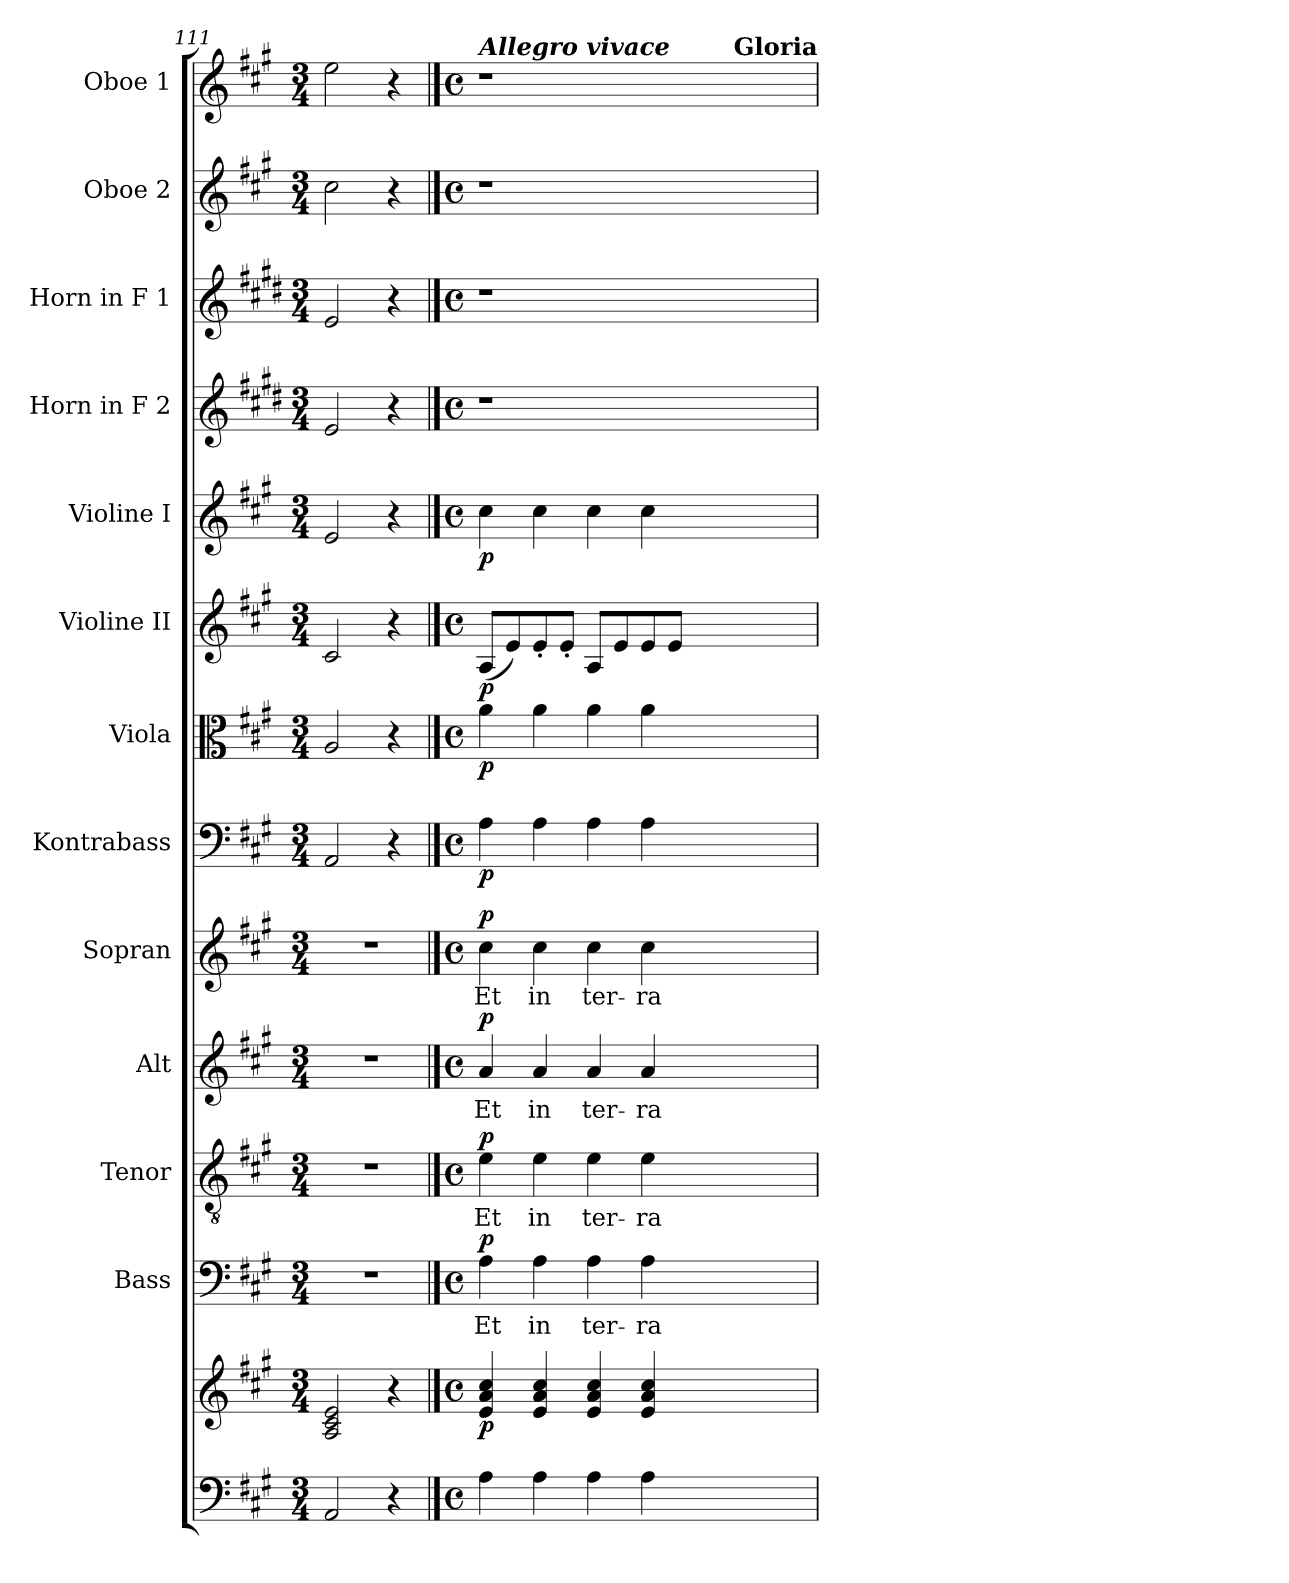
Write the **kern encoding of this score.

**kern	**kern	**dynam	**kern	**text	**dynam	**kern	**text	**dynam	**kern	**text	**dynam	**kern	**text	**dynam	**kern	**dynam	**kern	**dynam	**kern	**dynam	**kern	**dynam	**kern	**kern	**kern	**kern
*part13	*part13	*part13	*part12	*part12	*part12	*part11	*part11	*part11	*part10	*part10	*part10	*part9	*part9	*part9	*part8	*part8	*part7	*part7	*part6	*part6	*part5	*part5	*part4	*part3	*part2	*part1
*staff14	*staff13	*staff13/14	*staff12	*staff12	*staff12	*staff11	*staff11	*staff11	*staff10	*staff10	*staff10	*staff9	*staff9	*staff9	*staff8	*staff8	*staff7	*staff7	*staff6	*staff6	*staff5	*staff5	*staff4	*staff3	*staff2	*staff1
*	*	*	*I"Bass	*	*	*I"Tenor	*	*	*I"Alt	*	*	*I"Sopran	*	*	*I"Kontrabass	*	*I"Viola	*	*I"Violine II	*	*I"Violine I	*	*I"Horn in F 2	*I"Horn in F 1	*I"Oboe 2	*I"Oboe 1
*	*	*	*I'B.	*	*	*I'T.	*	*	*I'A.	*	*	*I'S.	*	*	*I'Kb.	*	*I'Vla.	*	*I'Vl. II	*	*I'Vl. I	*	*	*	*I'Ob.. 2	*I'Ob. 1
*clefF4	*clefG2	*	*clefF4	*	*	*clefGv2	*	*	*clefG2	*	*	*clefG2	*	*	*clefF4	*	*clefC3	*	*clefG2	*	*clefG2	*	*clefG2	*clefG2	*clefG2	*clefG2
*	*	*	*	*	*	*	*	*	*	*	*	*	*	*	*ITrd7c12	*	*	*	*	*	*	*	*ITrd4c7	*ITrd4c7	*	*
*k[f#c#g#]	*k[f#c#g#]	*	*k[f#c#g#]	*	*	*k[f#c#g#]	*	*	*k[f#c#g#]	*	*	*k[f#c#g#]	*	*	*k[f#c#g#]	*	*k[f#c#g#]	*	*k[f#c#g#]	*	*k[f#c#g#]	*	*k[f#c#g#]	*k[f#c#g#]	*k[f#c#g#]	*k[f#c#g#]
*A:	*A:	*	*A:	*	*	*A:	*	*	*A:	*	*	*A:	*	*	*A:	*	*A:	*	*A:	*	*A:	*	*A:	*A:	*A:	*A:
*M3/4	*M3/4	*	*M3/4	*	*	*M3/4	*	*	*M3/4	*	*	*M3/4	*	*	*M3/4	*	*M3/4	*	*M3/4	*	*M3/4	*	*M3/4	*M3/4	*M3/4	*M3/4
=111	=111	=111	=111	=111	=111	=111	=111	=111	=111	=111	=111	=111	=111	=111	=111	=111	=111	=111	=111	=111	=111	=111	=111	=111	=111	=111
2AA/	2A/ 2c#/ 2e/	.	2.r	.	.	2.r	.	.	2.r	.	.	2.r	.	.	2AAA/	.	2A/	.	2c#/	.	2e/	.	2A/	2A/	2cc#\	2ee\
4r	4r	.	.	.	.	.	.	.	.	.	.	.	.	.	4r	.	4r	.	4r	.	4r	.	4r	4r	4r	4r
!!LO:PB:g=z
==112	==112	==112	==112	==112	==112	==112	==112	==112	==112	==112	==112	==112	==112	==112	==112	==112	==112	==112	==112	==112	==112	==112	==112	==112	==112	==112
*M4/4	*M4/4	*	*M4/4	*	*	*M4/4	*	*	*M4/4	*	*	*M4/4	*	*	*M4/4	*	*M4/4	*	*M4/4	*	*M4/4	*	*M4/4	*M4/4	*M4/4	*M4/4
*met(c)	*met(c)	*	*met(c)	*	*	*met(c)	*	*	*met(c)	*	*	*met(c)	*	*	*met(c)	*	*met(c)	*	*met(c)	*	*met(c)	*	*met(c)	*met(c)	*met(c)	*met(c)
!	!	!	!	!	!	!	!	!	!	!	!	!	!	!	!	!	!	!	!	!	!	!	!	!	!	!LO:TX:a:Bi:t=Allegro vivace
!	!	!LO:DY:b	!	!LO:LY:b	!LO:DY:a	!	!LO:LY:b	!LO:DY:a	!	!LO:LY:b	!LO:DY:a	!	!LO:LY:b	!LO:DY:a	!	!LO:DY:b	!	!LO:DY:b	!	!LO:DY:b	!	!LO:DY:b	!	!	!	!
4A\	4e/ 4a/ 4cc#/	p	4A\	Et	p	4e\	Et	p	4a/	Et	p	4cc#\	Et	p	4AA\	p	4a\	p	(<8A/L	p	4cc#\	p	1r	1r	1r	1r
.	.	.	.	.	.	.	.	.	.	.	.	.	.	.	.	.	.	.	8e/)	.	.	.	.	.	.	.
!	!	!	!	!LO:LY:b	!	!	!LO:LY:b	!	!	!LO:LY:b	!	!	!LO:LY:b	!	!	!	!	!	!	!	!	!	!	!	!	!
4A\	4e/ 4a/ 4cc#/	.	4A\	in	.	4e\	in	.	4a/	in	.	4cc#\	in	.	4AA\	.	4a\	.	8e'</	.	4cc#\	.	.	.	.	.
.	.	.	.	.	.	.	.	.	.	.	.	.	.	.	.	.	.	.	8e'</J	.	.	.	.	.	.	.
!	!	!	!	!LO:LY:b	!	!	!LO:LY:b	!	!	!LO:LY:b	!	!	!LO:LY:b	!	!	!	!	!	!	!	!	!	!	!	!	!
4A\	4e/ 4a/ 4cc#/	.	4A\	ter-	.	4e\	ter-	.	4a/	ter-	.	4cc#\	ter-	.	4AA\	.	4a\	.	8A/L	.	4cc#\	.	.	.	.	.
.	.	.	.	.	.	.	.	.	.	.	.	.	.	.	.	.	.	.	8e/	.	.	.	.	.	.	.
!	!	!	!	!LO:LY:b	!	!	!LO:LY:b	!	!	!LO:LY:b	!	!	!LO:LY:b	!	!	!	!	!	!	!	!	!	!	!	!	!
4A\	4e/ 4a/ 4cc#/	.	4A\	-ra	.	4e\	-ra	.	4a/	-ra	.	4cc#\	-ra	.	4AA\	.	4a\	.	8e/	.	4cc#\	.	.	.	.	.
.	.	.	.	.	.	.	.	.	.	.	.	.	.	.	.	.	.	.	8e/J	.	.	.	.	.	.	.
1.ryy	1.ryy	.	1.ryy	.	.	1.ryy	.	.	1.ryy	.	.	1.ryy	.	.	1.ryy	.	1.ryy	.	1.ryy	.	1.ryy	.	1.ryy	1.ryy	1.ryy	1.ryy
!	!	!	!	!	!	!	!	!	!	!	!	!	!	!	!	!	!	!	!	!	!	!	!	!	!	!LO:TX:a:B:t=Gloria
=	=	=	=	=	=	=	=	=	=	=	=	=	=	=	=	=	=	=	=	=	=	=	=	=	=	=
*-	*-	*-	*-	*-	*-	*-	*-	*-	*-	*-	*-	*-	*-	*-	*-	*-	*-	*-	*-	*-	*-	*-	*-	*-	*-	*-
